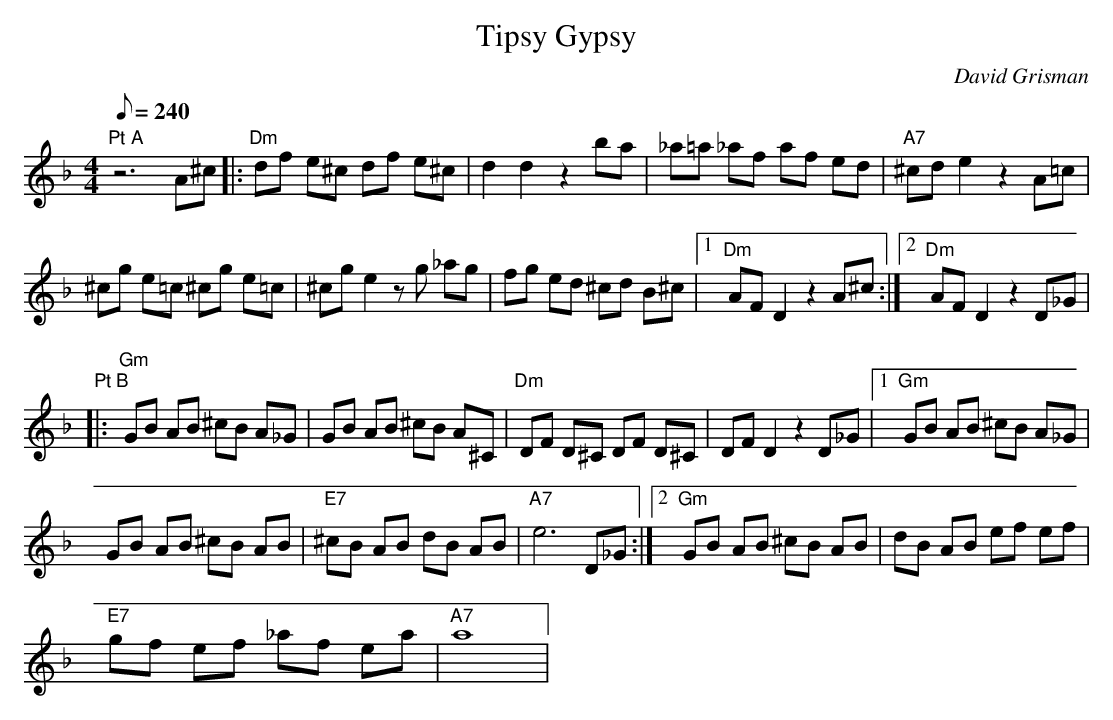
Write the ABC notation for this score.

X:1
T:Tipsy Gypsy
C:David Grisman
L:1/8
Q:240
M:4/4
K:F
"Pt A"\
 z6 A^c |: "Dm"df e^c df e^c | d2 d2 z2 ba | _a=a _af af ed | "A7"^cd e2  z2 A=c |
 ^cg e=c ^cg e=c | ^cg e2 zg _ag | fg ed ^cd B^c |1 "Dm"AF D2 z2 A^c :|2 "Dm"AF D2 z2 D_G |
"Pt B"\
|: "Gm"GB AB ^cB A_G | GB AB ^cB A^C | "Dm"DF D^C DF D^C | DF D2 z2 D_G |1 "Gm"GB AB ^cB A_G |
 GB AB ^cB AB | "E7"^cB AB dB AB | "A7"e6 D_G :|2 "Gm"GB AB ^cB AB | dB AB ef ef |
 "E7"gf ef _af ea | "A7"a8 |
